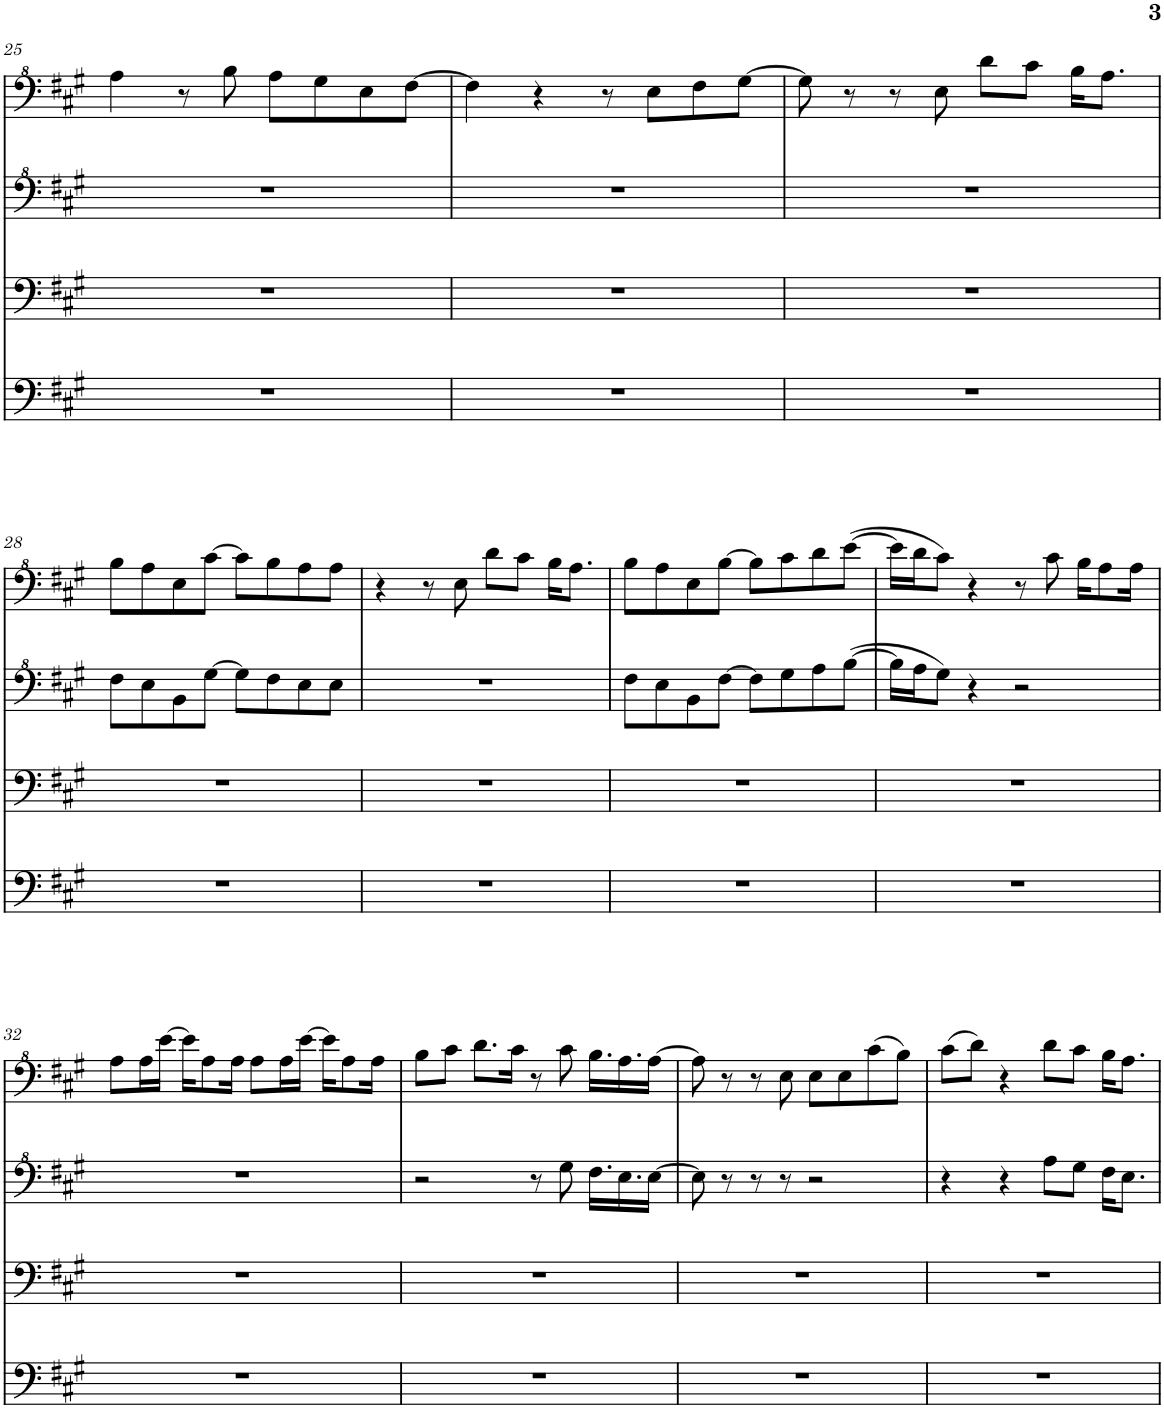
**kern	**kern	**kern	**kern
*part1	*part1	*part1	*part1
*staff4	*staff3	*staff2	*staff1
*I"Piano	*	*	*
*I'Pno.	*	*	*
!!LO:PB:g=z
*clefF4	*clefF4	*clefF^4	*clefF^4
*k[f#c#g#]	*k[f#c#g#]	*k[f#c#g#]	*k[f#c#g#]
*M4/4	*M4/4	*M4/4	*M4/4
=25	=25	=25	=25
1r	1r	1r	4a\
.	.	.	8r
.	.	.	8b\
.	.	.	8a\L
.	.	.	8g#\
.	.	.	8e\
.	.	.	[8f#\J
=26	=26	=26	=26
1r	1r	1r	4f#\]
.	.	.	4r
.	.	.	8r
.	.	.	8e\L
.	.	.	8f#\
.	.	.	[8g#\J
=27	=27	=27	=27
1r	1r	1r	8g#\]
.	.	.	8r
.	.	.	8r
.	.	.	8e\
.	.	.	8dd\L
.	.	.	8cc#\J
.	.	.	16b\KL
.	.	.	8.a\J
!!LO:LB:g=z
=28	=28	=28	=28
*k[f#c#g#]	*k[f#c#g#]	*k[f#c#g#]	*k[f#c#g#]
1r	1r	8f#\L	8b\L
.	.	8e\	8a\
.	.	8B\	8e\
.	.	[8g#\J	[8cc#\J
.	.	8g#\L]	8cc#\L]
.	.	8f#\	8b\
.	.	8e\	8a\
.	.	8e\J	8a\J
=29	=29	=29	=29
1r	1r	1r	4r
.	.	.	8r
.	.	.	8e\
.	.	.	8dd\L
.	.	.	8cc#\J
.	.	.	16b\KL
.	.	.	8.a\J
=30	=30	=30	=30
1r	1r	8f#\L	8b\L
.	.	8e\	8a\
.	.	8B\	8e\
.	.	[8f#\J	[8b\J
.	.	8f#\L]	8b\L]
.	.	8g#\	8cc#\
.	.	8a\	8dd\
.	.	[8b\J	([8ee\J
=31	=31	=31	=31
1r	1r	16b\LL]	16ee\LL]
.	.	16a\J	16dd\J
.	.	8g#\J	8cc#\J)
.	.	4r	4r
.	.	2r	8r
.	.	.	8cc#\
.	.	.	16b\KL
.	.	.	8a\
.	.	.	16a\Jk
!!LO:LB:g=z
=32	=32	=32	=32
1r	1r	1r	8a\L
.	.	.	16a\L
.	.	.	[16ee\JJ
.	.	.	16ee\KL]
.	.	.	8a\
.	.	.	16a\Jk
.	.	.	8a\L
.	.	.	16a\L
.	.	.	[16ee\JJ
.	.	.	16ee\KL]
.	.	.	8a\
.	.	.	16a\Jk
=33	=33	=33	=33
1r	1r	2r	8b\L
.	.	.	8cc#\J
.	.	.	8.dd\L
.	.	.	16cc#\Jk
.	.	8r	8r
.	.	8g#\	8cc#\
.	.	16.f#\LL	16.b\LL
.	.	16.e\	16.a\
.	.	[16e\JJ	[16a\JJ
=34	=34	=34	=34
1r	1r	8e\]	8a\]
.	.	8r	8r
.	.	8r	8r
.	.	8r	8e\
.	.	2r	8e\L
.	.	.	8e\
.	.	.	(8cc#\
.	.	.	8b\J)
=35	=35	=35	=35
1r	1r	4r	(8cc#\L
.	.	.	8dd\J)
.	.	4r	4r
.	.	8a\L	8dd\L
.	.	8g#\J	8cc#\J
.	.	16f#\KL	16b\KL
.	.	8.e\J	8.a\J
=	=	=	=
*-	*-	*-	*-
